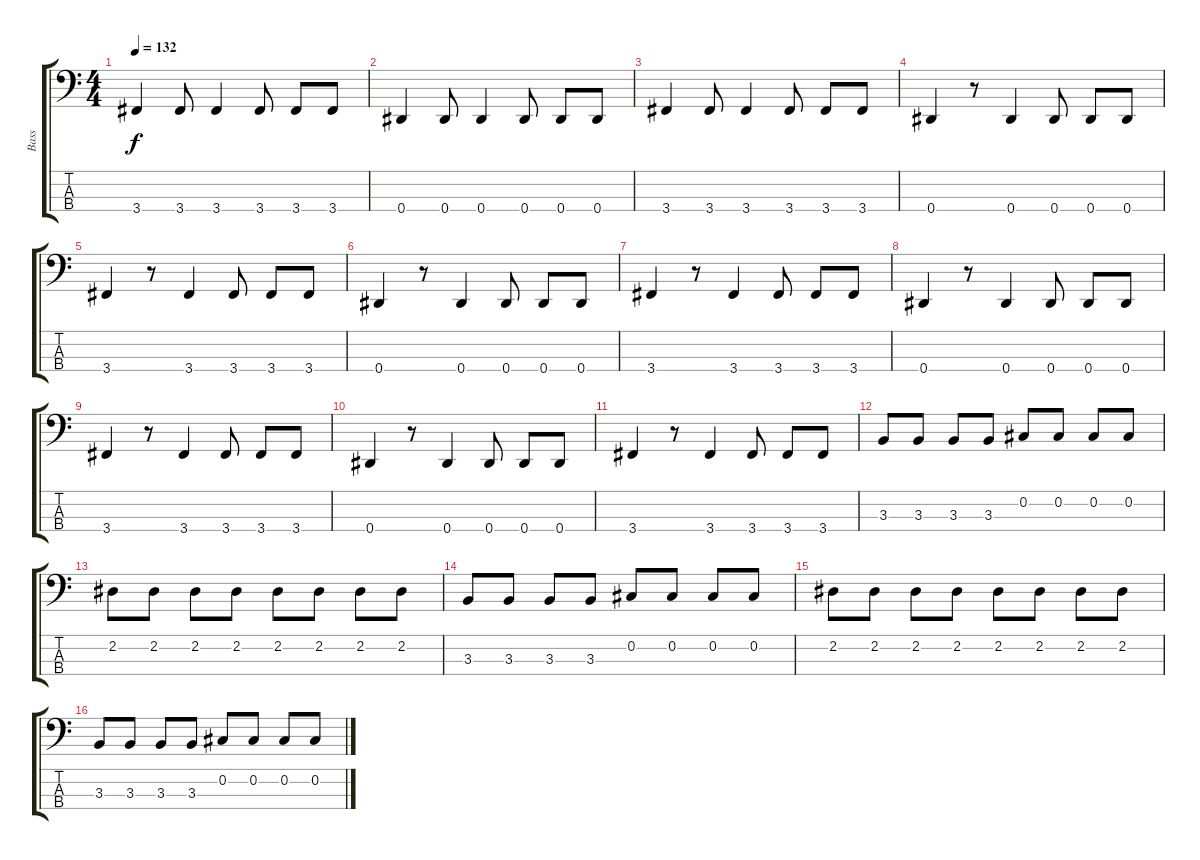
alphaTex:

\track ("Bass" "Bass") {instrument electricbasspick}
\staff {score tabs}
\tuning (Gb2 Db2 Ab1 Eb1) {hide}
\ts (4 4)
\tempo 132
\clef f4
\ks c
3.4.4{dy f} 3.4.8 3.4.4 3.4.8 3.4.8 3.4.8 |
0.4.4 0.4.8 0.4.4 0.4.8 0.4.8 0.4.8 |
3.4.4 3.4.8 3.4.4 3.4.8 3.4.8 3.4.8 |
0.4.4 r.8 0.4.4 0.4.8 0.4.8 0.4.8 |
3.4.4 r.8 3.4.4 3.4.8 3.4.8 3.4.8 |
0.4.4 r.8 0.4.4 0.4.8 0.4.8 0.4.8 |
3.4.4 r.8 3.4.4 3.4.8 3.4.8 3.4.8 |
0.4.4 r.8 0.4.4 0.4.8 0.4.8 0.4.8 |
3.4.4 r.8 3.4.4 3.4.8 3.4.8 3.4.8 |
0.4.4 r.8 0.4.4 0.4.8 0.4.8 0.4.8 |
3.4.4 r.8 3.4.4 3.4.8 3.4.8 3.4.8 |
3.3.8 3.3.8 3.3.8 3.3.8 0.2.8 0.2.8 0.2.8 0.2.8 |
2.2.8 2.2.8 2.2.8 2.2.8 2.2.8 2.2.8 2.2.8 2.2.8 |
3.3.8 3.3.8 3.3.8 3.3.8 0.2.8 0.2.8 0.2.8 0.2.8 |
2.2.8 2.2.8 2.2.8 2.2.8 2.2.8 2.2.8 2.2.8 2.2.8 |
3.3.8 3.3.8 3.3.8 3.3.8 0.2.8 0.2.8 0.2.8 0.2.8
